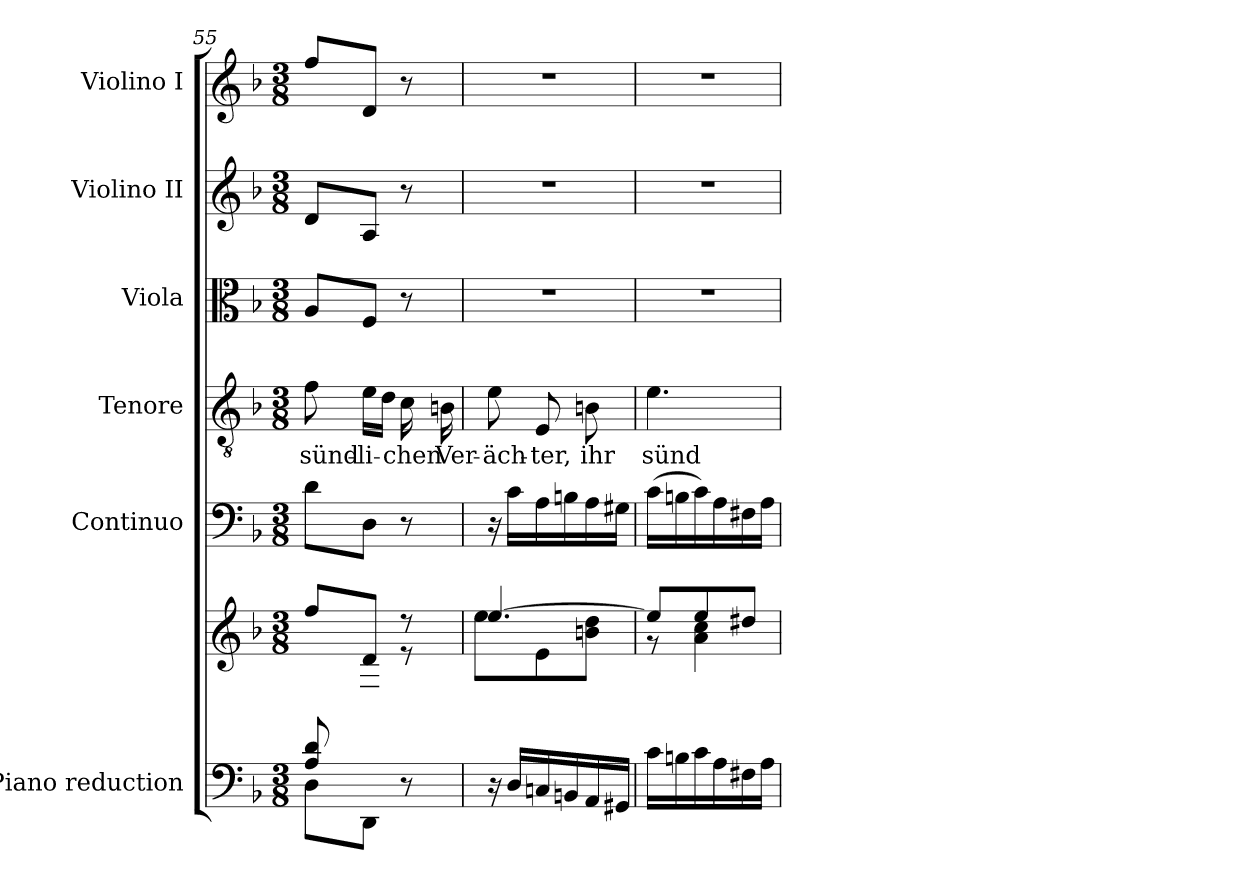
**kern	**kern	**kern	**kern	**text	**kern	**kern	**kern
*part6	*part6	*part5	*part4	*part4	*part3	*part2	*part1
*staff7	*staff6	*staff5	*staff4	*staff4	*staff3	*staff2	*staff1
*I"Piano reduction	*	*I"Continuo	*I"Tenore	*	*I"Viola	*I"Violino II	*I"Violino I
*I'Pno	*	*	*	*	*I'Vla	*I'Vln	*I'Vln
!!LO:LB:g=z
*clefF4	*clefG2	*clefF4	*clefGv2	*	*clefC3	*clefG2	*clefG2
*k[b-]	*k[b-]	*k[b-]	*k[b-]	*	*k[b-]	*k[b-]	*k[b-]
*M3/8	*M3/8	*M3/8	*M3/8	*	*M3/8	*M3/8	*M3/8
=55	=55	=55	=55	=55	=55	=55	=55
*^	*^	*	*	*	*	*	*
!	!	!	!	!	!	!LO:LY:b	!	!	!
8A/ 8d/L	8D\L	8ff/L	8ryy	8d\L	8f\	sünd-	8A/L	8d/L	8ff/L
!	!	!	!	!	!	!LO:LY:b	!	!	!
4ryy	8DD\J	8d/J	8F\ 8A\J	8D\J	16e\LL	-li-	8F/J	8A/J	8d/J
.	.	.	.	.	16d\JJ	.	.	.	.
!	!	!	!	!	!	!LO:LY:b	!	!	!
.	8r	8r	8r	8r	16c\	-chen	8r	8r	8r
!	!	!	!	!	!	!LO:LY:b	!	!	!
.	.	.	.	.	16Bn\	Ver-	.	.	.
*v	*v	*	*	*	*	*	*	*	*
=56	=56	=56	=56	=56	=56	=56	=56	=56
!	!	!	!	!	!LO:LY:b	!	!	!
16r	[4.ee/	8ee\L	16r	8e\	-äch-	4.r	4.r	4.r
16D/LL	.	.	16c\LL	.	.	.	.	.
!	!	!	!	!	!LO:LY:b	!	!	!
16Cn/	.	8e\	16A\	8E/	-ter,	.	.	.
16BBn/	.	.	16Bn\	.	.	.	.	.
!	!	!	!	!	!LO:LY:b	!	!	!
16AA/	.	8bn\ 8dd\J	16A\	8Bn\	ihr	.	.	.
16GG#X/JJ	.	.	16G#X\JJ	.	.	.	.	.
=57	=57	=57	=57	=57	=57	=57	=57	=57
!	!	!	!	!	!LO:LY:b	!	!	!
16c\LL	8ee/L]	8r	(>16c\LL	4.e\	sünd-	4.r	4.r	4.r
16Bn\	.	.	16Bn\	.	.	.	.	.
16c\	8ee/	4a\ 4cc\	16c\)	.	.	.	.	.
16A\	.	.	16A\	.	.	.	.	.
16F#X\	8dd#X/J	.	16F#X\	.	.	.	.	.
16A\JJ	.	.	16A\JJ	.	.	.	.	.
*	*v	*v	*	*	*	*	*	*
=	=	=	=	=	=	=	=
*-	*-	*-	*-	*-	*-	*-	*-
